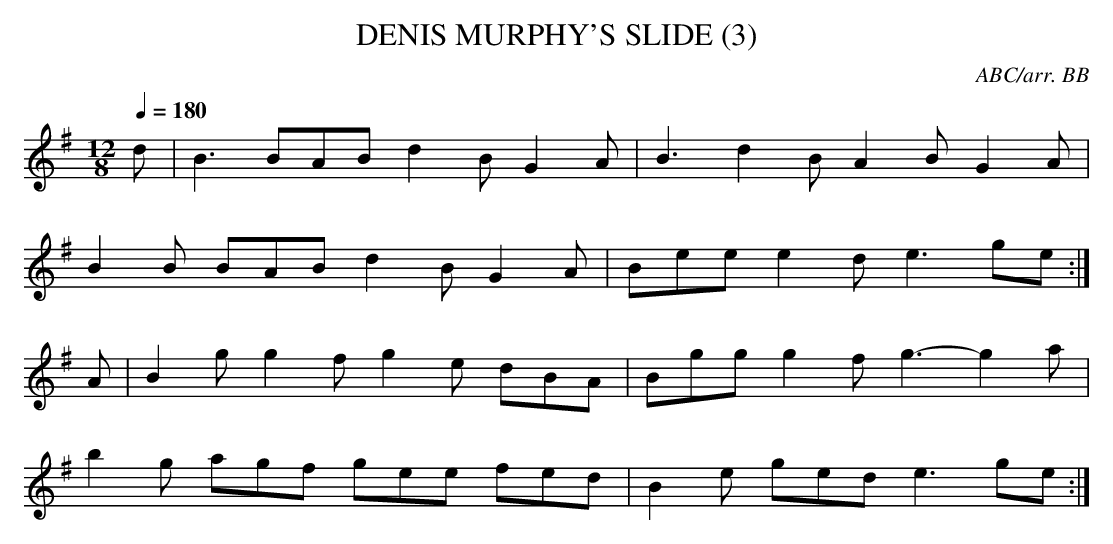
X:1
T:DENIS MURPHY'S SLIDE (3)
C:ABC/arr. BB
Q:1/4=180
L:1/8
M:12/8
K:G
d|B3 BAB d2B G2A|B3 d2B A2B G2A|
B2B BAB d2B G2A|Bee e2d e3 ge:|
A|B2g g2f g2e dBA|Bgg g2f g3-g2a|
b2g agf gee fed|B2e ged e3 ge :|
